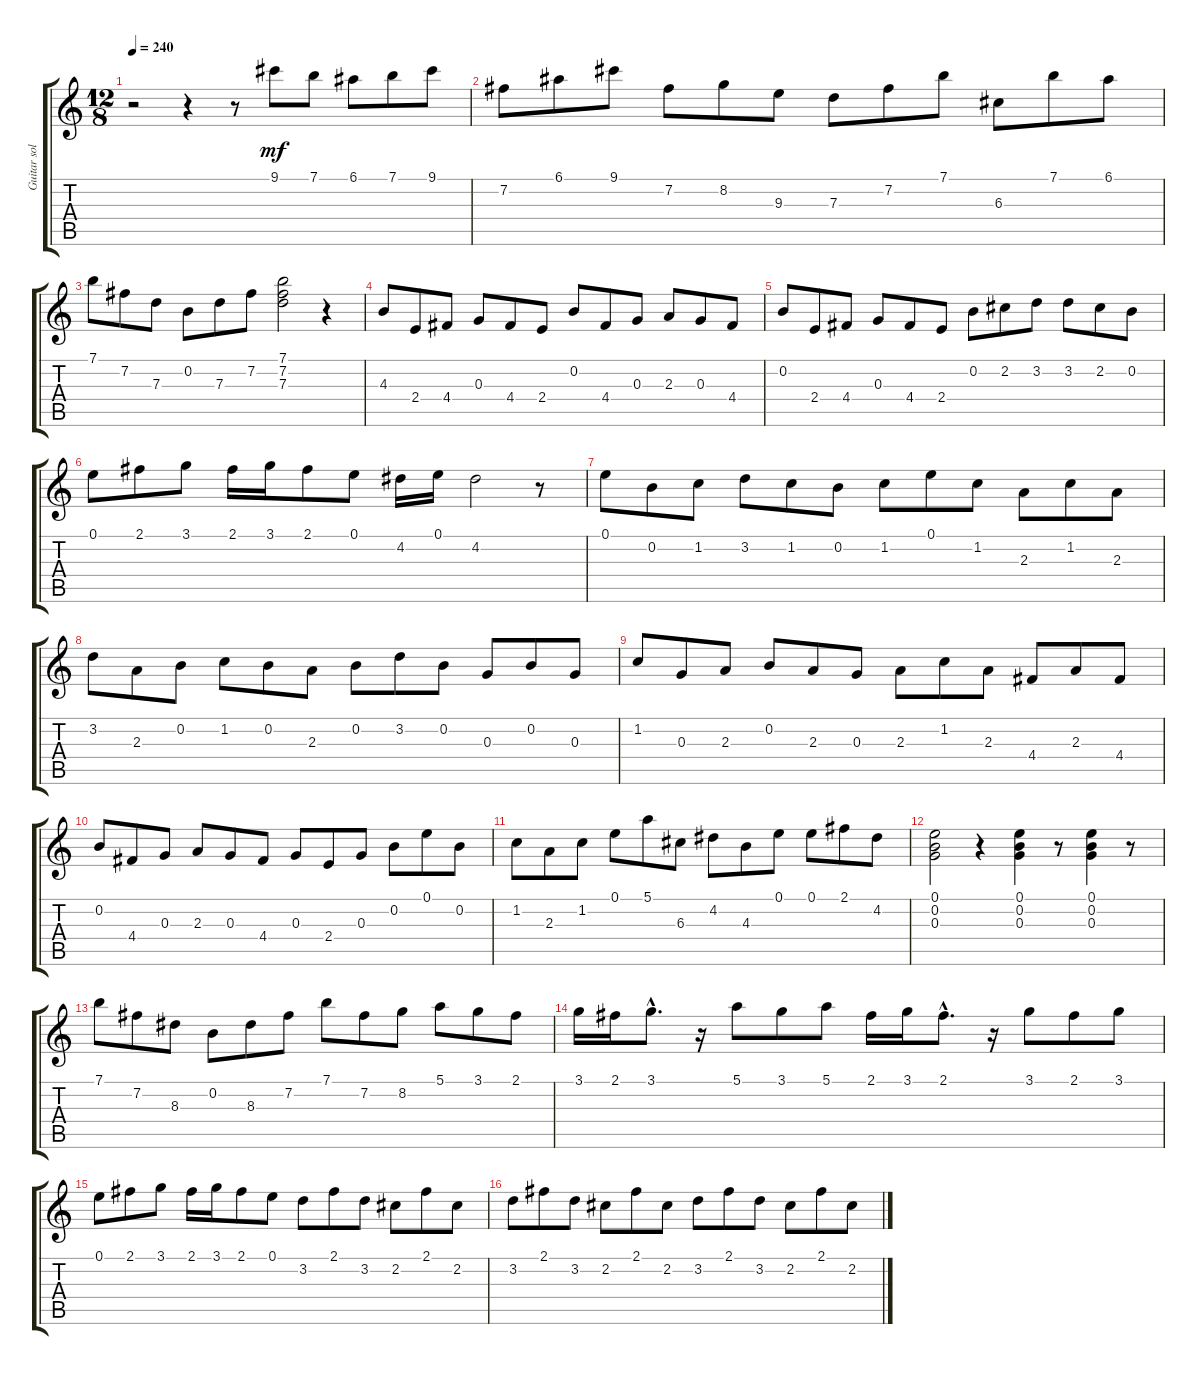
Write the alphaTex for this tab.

\track ("Guitar solo" "Guitar sol") {instrument acousticguitarnylon}
\staff {score tabs}
\tuning (E4 B3 G3 D3 A2 E2) {hide}
\ts (12 8)
\tempo 240
\clef g2
\ks c
r.2{dy mf} r.4 r.8 9.1.8 7.1.8 6.1.8 7.1.8 9.1.8 |
7.2.8 6.1.8 9.1.8 7.2.8 8.2.8 9.3.8 7.3.8 7.2.8 7.1.8 6.3.8 7.1.8 6.1.8 |
7.1.8 7.2.8 7.3.8 0.2.8 7.3.8 7.2.8 (7.1 7.2 7.3).2 r.4 |
4.3.8 2.4.8 4.4.8 0.3.8 4.4.8 2.4.8 0.2.8 4.4.8 0.3.8 2.3.8 0.3.8 4.4.8 |
0.2.8 2.4.8 4.4.8 0.3.8 4.4.8 2.4.8 0.2.8 2.2.8 3.2.8 3.2.8 2.2.8 0.2.8 |
0.1.8 2.1.8 3.1.8 2.1.16 3.1.16 2.1.8 0.1.8 4.2.16 0.1.16 4.2.2 r.8 |
0.1.8 0.2.8 1.2.8 3.2.8 1.2.8 0.2.8 1.2.8 0.1.8 1.2.8 2.3.8 1.2.8 2.3.8 |
3.2.8 2.3.8 0.2.8 1.2.8 0.2.8 2.3.8 0.2.8 3.2.8 0.2.8 0.3.8 0.2.8 0.3.8 |
1.2.8 0.3.8 2.3.8 0.2.8 2.3.8 0.3.8 2.3.8 1.2.8 2.3.8 4.4.8 2.3.8 4.4.8 |
0.2.8 4.4.8 0.3.8 2.3.8 0.3.8 4.4.8 0.3.8 2.4.8 0.3.8 0.2.8 0.1.8 0.2.8 |
1.2.8 2.3.8 1.2.8 0.1.8 5.1.8 6.3.8 4.2.8 4.3.8 0.1.8 0.1.8 2.1.8 4.2.8 |
(0.1 0.2 0.3).2 r.4 (0.1 0.2 0.3).4 r.8 (0.1 0.2 0.3).4 r.8 |
7.1.8 7.2.8 8.3.8 0.2.8 8.3.8 7.2.8 7.1.8 7.2.8 8.2.8 5.1.8 3.1.8 2.1.8 |
3.1.16 2.1.16 3.1{hac}.8{d} r.16 5.1.8 3.1.8 5.1.8 2.1.16 3.1.16 2.1{hac}.8{d} r.16 3.1.8 2.1.8 3.1.8 |
0.1.8 2.1.8 3.1.8 2.1.16 3.1.16 2.1.8 0.1.8 3.2.8 2.1.8 3.2.8 2.2.8 2.1.8 2.2.8 |
3.2.8 2.1.8 3.2.8 2.2.8 2.1.8 2.2.8 3.2.8 2.1.8 3.2.8 2.2.8 2.1.8 2.2.8
